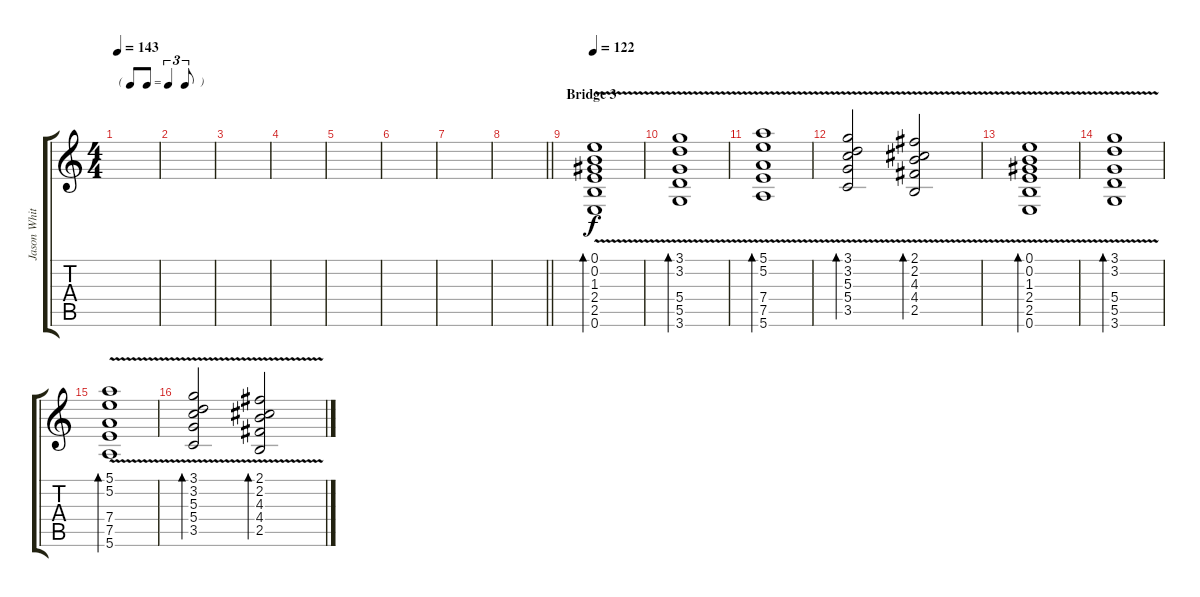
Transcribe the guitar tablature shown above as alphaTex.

\track ("Jason White - Guitar" "Jason Whit") {instrument distortionguitar}
\staff {score tabs}
\tuning (E4 B3 G3 D3 A2 E2) {hide}
\ts (4 4)
\tf triplet8th
\tempo 143
\clef g2
\ks c
|
|
|
|
|
|
|
\barLineRight lightlight
|
\section ("" "Bridge 3")
\tempo 122
(0.1{v} 0.2{v} 1.3{v} 2.4{v} 2.5{v} 0.6{v}).1{bd 480 volume 12 instrument electricguitarclean} |
(3.1{v} 3.2{v} 5.4{v} 5.5{v} 3.6{v}).1{bd 480} |
(5.1{v} 5.2{v} 7.4{v} 7.5{v} 5.6{v}).1{bd 480} |
(3.1{v} 3.2{v} 5.3 5.4 3.5).2{bd 480} (2.1{v} 2.2{v} 4.3{v} 4.4{v} 2.5{v}).2{bd 480} |
(0.1{v} 0.2{v} 1.3{v} 2.4{v} 2.5{v} 0.6{v}).1{bd 480} |
(3.1{v} 3.2{v} 5.4{v} 5.5{v} 3.6{v}).1{bd 480} |
(5.1{v} 5.2{v} 7.4{v} 7.5{v} 5.6{v}).1{bd 480} |
(3.1{v} 3.2{v} 5.3{v} 5.4{v} 3.5{v}).2{bd 480} (2.1{v} 2.2{v} 4.3{v} 4.4{v} 2.5{v}).2{bd 480}
